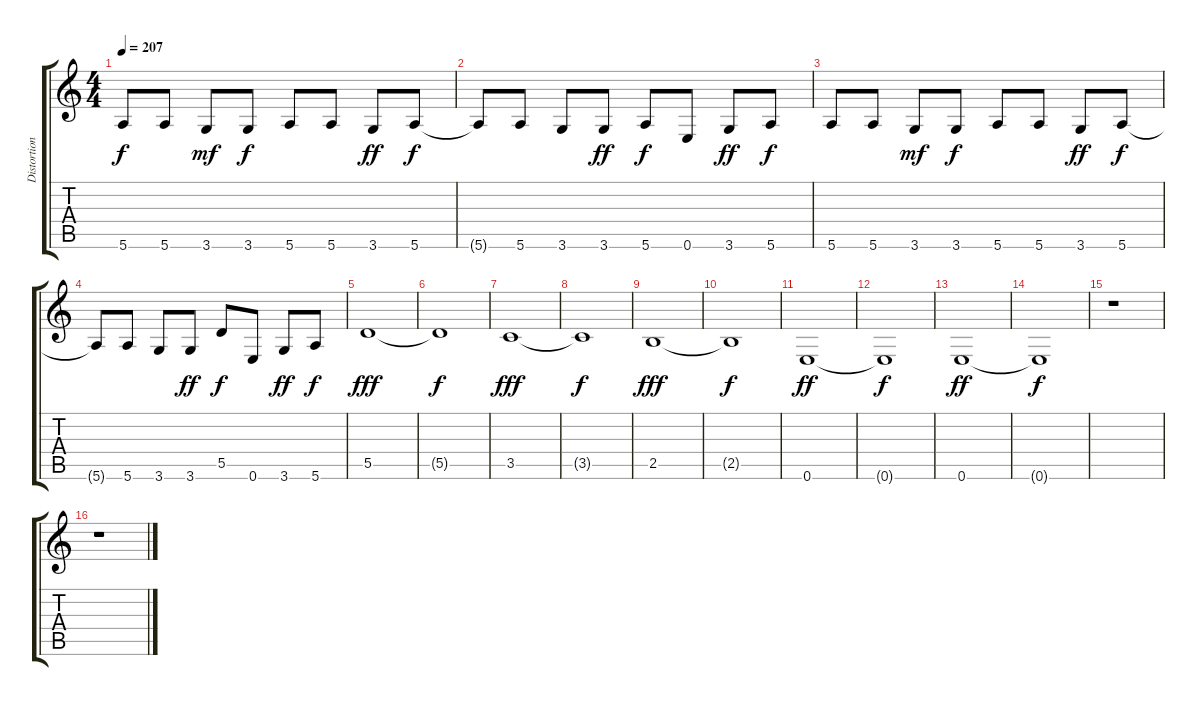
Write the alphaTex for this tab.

\track ("Distortion Guitar" "Distortion") {instrument distortionguitar}
\staff {score tabs}
\tuning (E4 B3 G3 D3 A2 E2) {hide}
\ts (4 4)
\tempo 207
\clef g2
\ks c
5.6.8{dy f} 5.6.8 3.6.8{dy mf} 3.6.8{dy f} 5.6.8 5.6.8 3.6.8{dy ff} 5.6.8{dy f} |
5.6{t}.8 5.6.8 3.6.8 3.6.8{dy ff} 5.6.8{dy f} 0.6.8 3.6.8{dy ff} 5.6.8{dy f} |
5.6.8 5.6.8 3.6.8{dy mf} 3.6.8{dy f} 5.6.8 5.6.8 3.6.8{dy ff} 5.6.8{dy f} |
5.6{t}.8 5.6.8 3.6.8 3.6.8{dy ff} 5.5.8{dy f} 0.6.8 3.6.8{dy ff} 5.6.8{dy f} |
5.5.1{dy fff} |
5.5{t}.1{dy f} |
3.5.1{dy fff} |
3.5{t}.1{dy f} |
2.5.1{dy fff} |
2.5{t}.1{dy f} |
0.6.1{dy ff} |
0.6{t}.1{dy f} |
0.6.1{dy ff} |
0.6{t}.1{dy f} |
r.1 |
r.1
